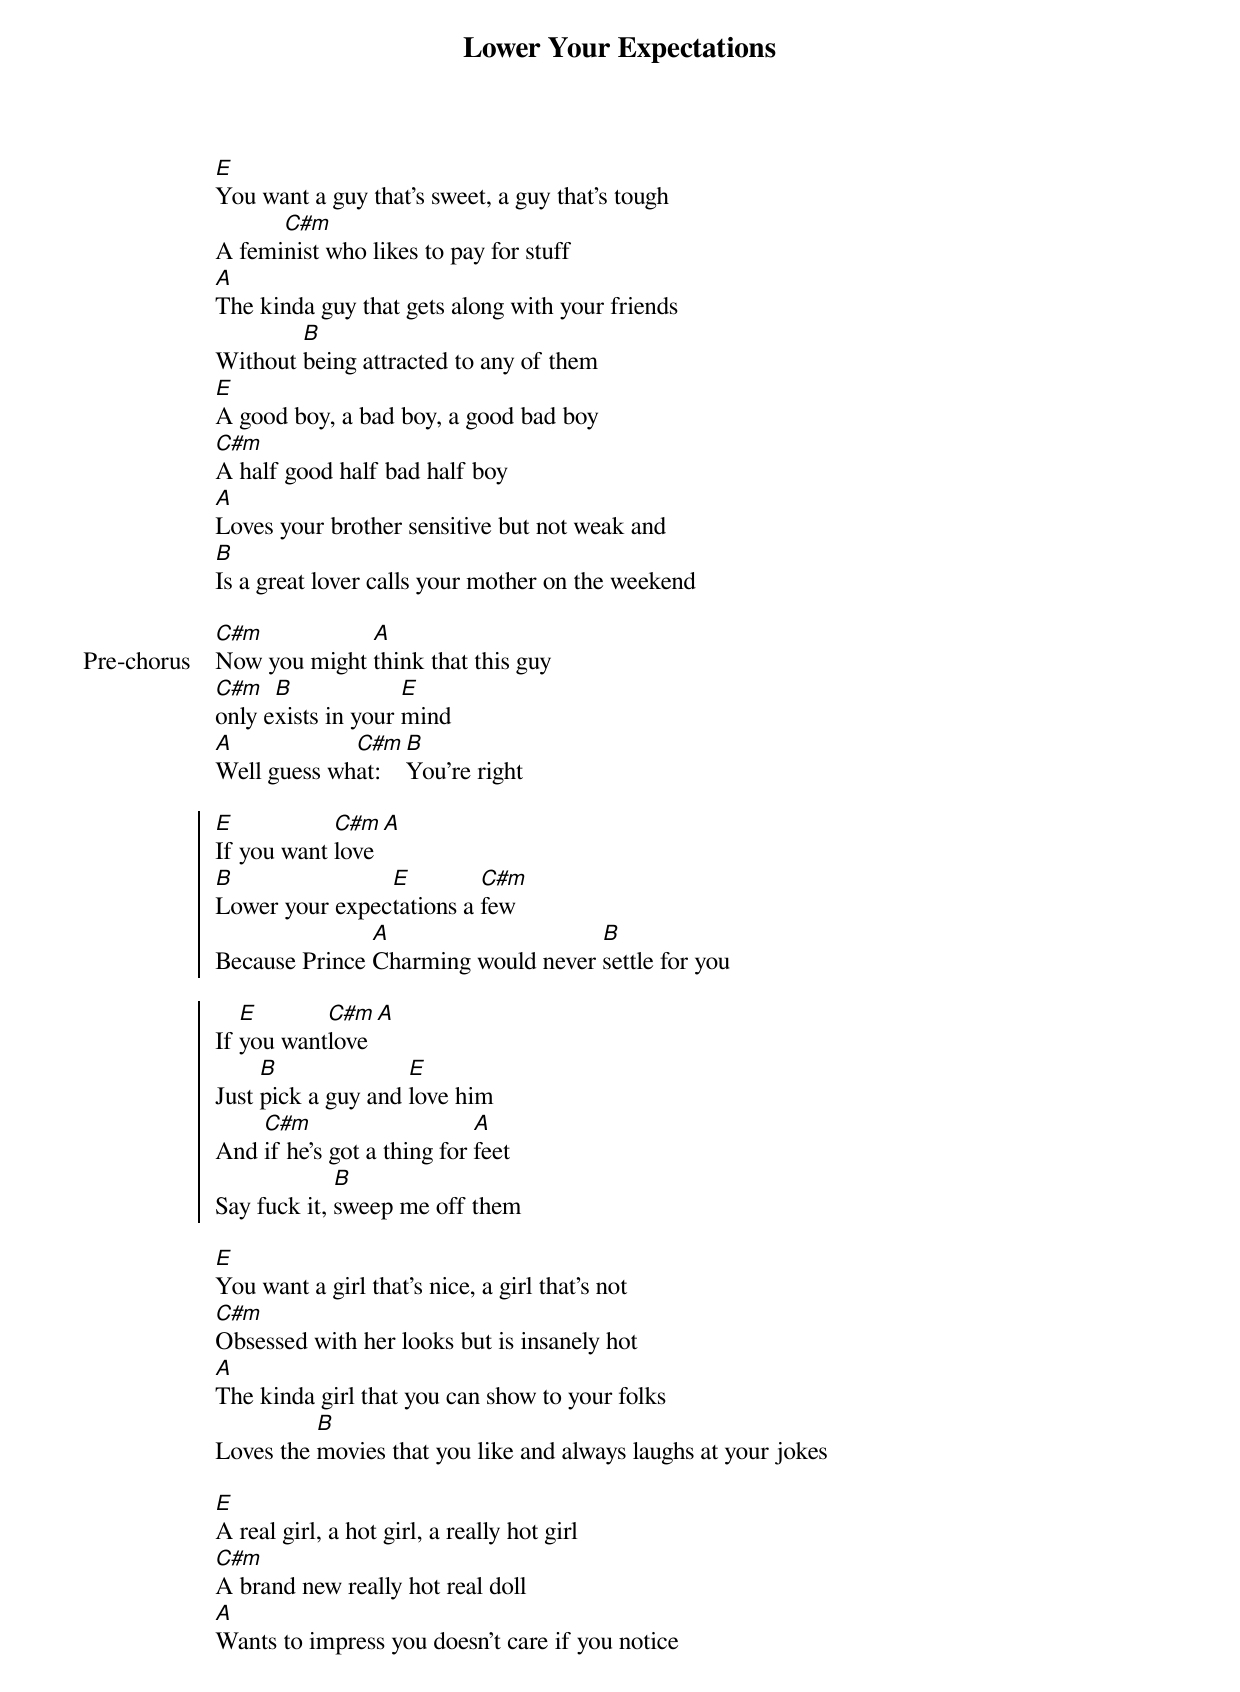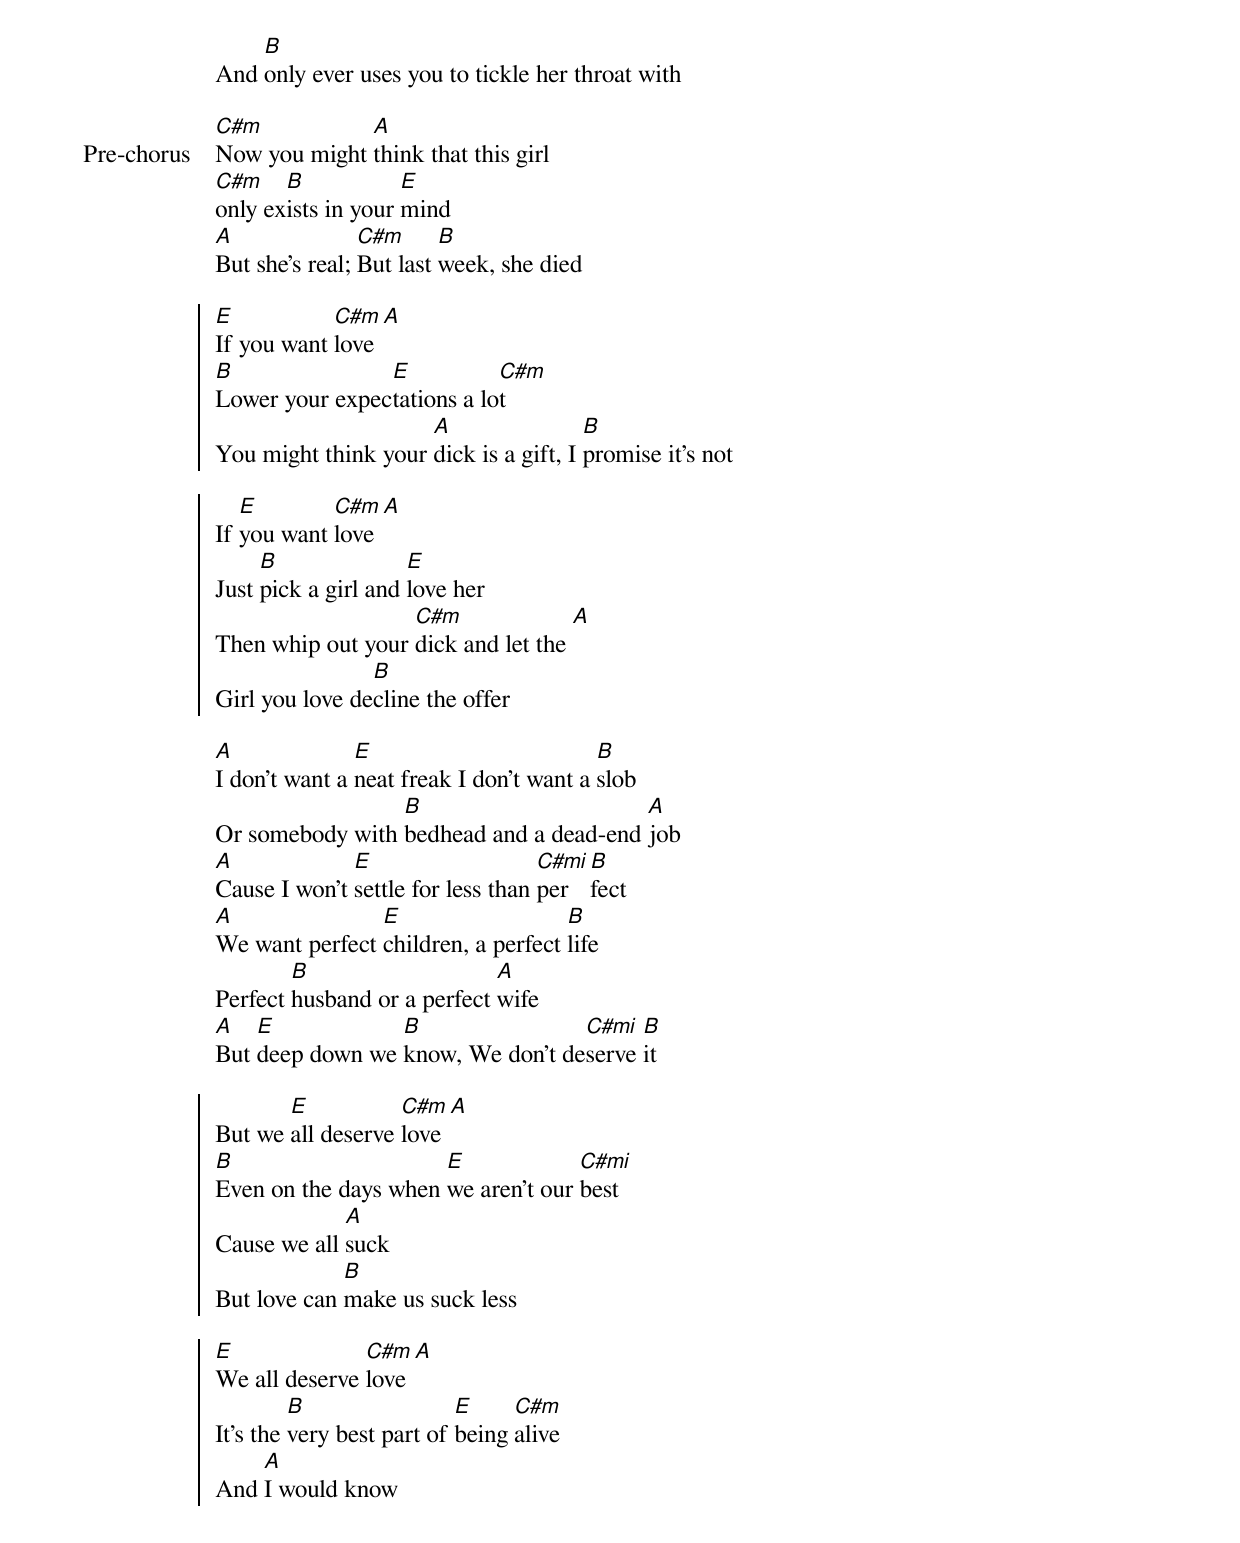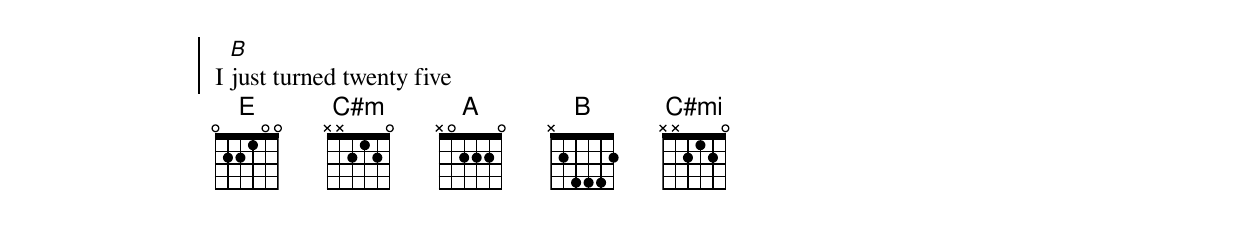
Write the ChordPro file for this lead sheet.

{title: Lower Your Expectations}
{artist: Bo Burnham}
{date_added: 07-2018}
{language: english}
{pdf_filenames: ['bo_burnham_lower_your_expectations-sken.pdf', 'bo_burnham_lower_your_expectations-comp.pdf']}
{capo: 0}
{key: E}
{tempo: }
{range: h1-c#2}
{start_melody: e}

{start_of_verse}
[E]You want a guy that's sweet, a guy that's tough
A femi[C#m]nist who likes to pay for stuff
[A]The kinda guy that gets along with your friends
Without [B]being attracted to any of them
{end_of_verse}
{start_of_verse}
[E]A good boy, a bad boy, a good bad boy
[C#m]A half good half bad half boy
[A]Loves your brother sensitive but not weak and
[B]Is a great lover calls your mother on the weekend
{end_of_verse}

{start_of_bridge: Pre-chorus}
[C#m]Now you might [A]think that this guy
[C#m]only e[B]xists in your [E]mind
[A]Well guess wh[C#m]at: [B]You're right
{end_of_bridge}

{start_of_chorus}
[E]If you want [C#m]love [A]
[B]Lower your expec[E]tations a [C#m]few
Because Prince [A]Charming would never [B]settle for you
{end_of_chorus}

{start_of_chorus}
If [E]you want[C#m]love [A]
Just [B]pick a guy and [E]love him
And [C#m]if he's got a thing for [A]feet
Say fuck it, [B]sweep me off them
{end_of_chorus}

{start_of_verse}
[E]You want a girl that's nice, a girl that's not
[C#m]Obsessed with her looks but is insanely hot
[A]The kinda girl that you can show to your folks
Loves the [B]movies that you like and always laughs at your jokes
{end_of_verse}

{start_of_verse}
[E]A real girl, a hot girl, a really hot girl
[C#m]A brand new really hot real doll
[A]Wants to impress you doesn't care if you notice
And [B]only ever uses you to tickle her throat with
{end_of_verse}

{start_of_bridge: Pre-chorus}
[C#m]Now you might [A]think that this girl
[C#m]only ex[B]ists in your [E]mind
[A]But she's real; [C#m]But last [B]week, she died
{end_of_bridge}

{start_of_chorus}
[E]If you want [C#m]love [A]
[B]Lower your expec[E]tations a lo[C#m]t
You might think your [A]dick is a gift, I [B]promise it's not
{end_of_chorus}

{start_of_chorus}
If [E]you want [C#m]love [A]
Just [B]pick a girl and [E]love her
Then whip out your [C#m]dick and let the [A]
Girl you love de[B]cline the offer
{end_of_chorus}

{start_of_bridge}
[A]I don't want a [E]neat freak I don't want a [B]slob
Or somebody with [B]bedhead and a dead-end [A]job
[A]Cause I won't [E]settle for less than [C#mi]per[B]fect
[A]We want perfect [E]children, a perfect [B]life
Perfect [B]husband or a perfect [A]wife
[A]But [E]deep down we [B]know, We don't de[C#mi]serve [B]it
{end_of_bridge}

{start_of_chorus}
But we [E]all deserve [C#m]love [A]
[B]Even on the days when [E]we aren't our [C#mi]best
Cause we all [A]suck
But love can [B]make us suck less
{end_of_chorus}

{start_of_chorus}
[E]We all deserve [C#m]love[A]
It's the [B]very best part of [E]being [C#m]alive
And [A]I would know
I [B]just turned twenty five
{end_of_chorus}
